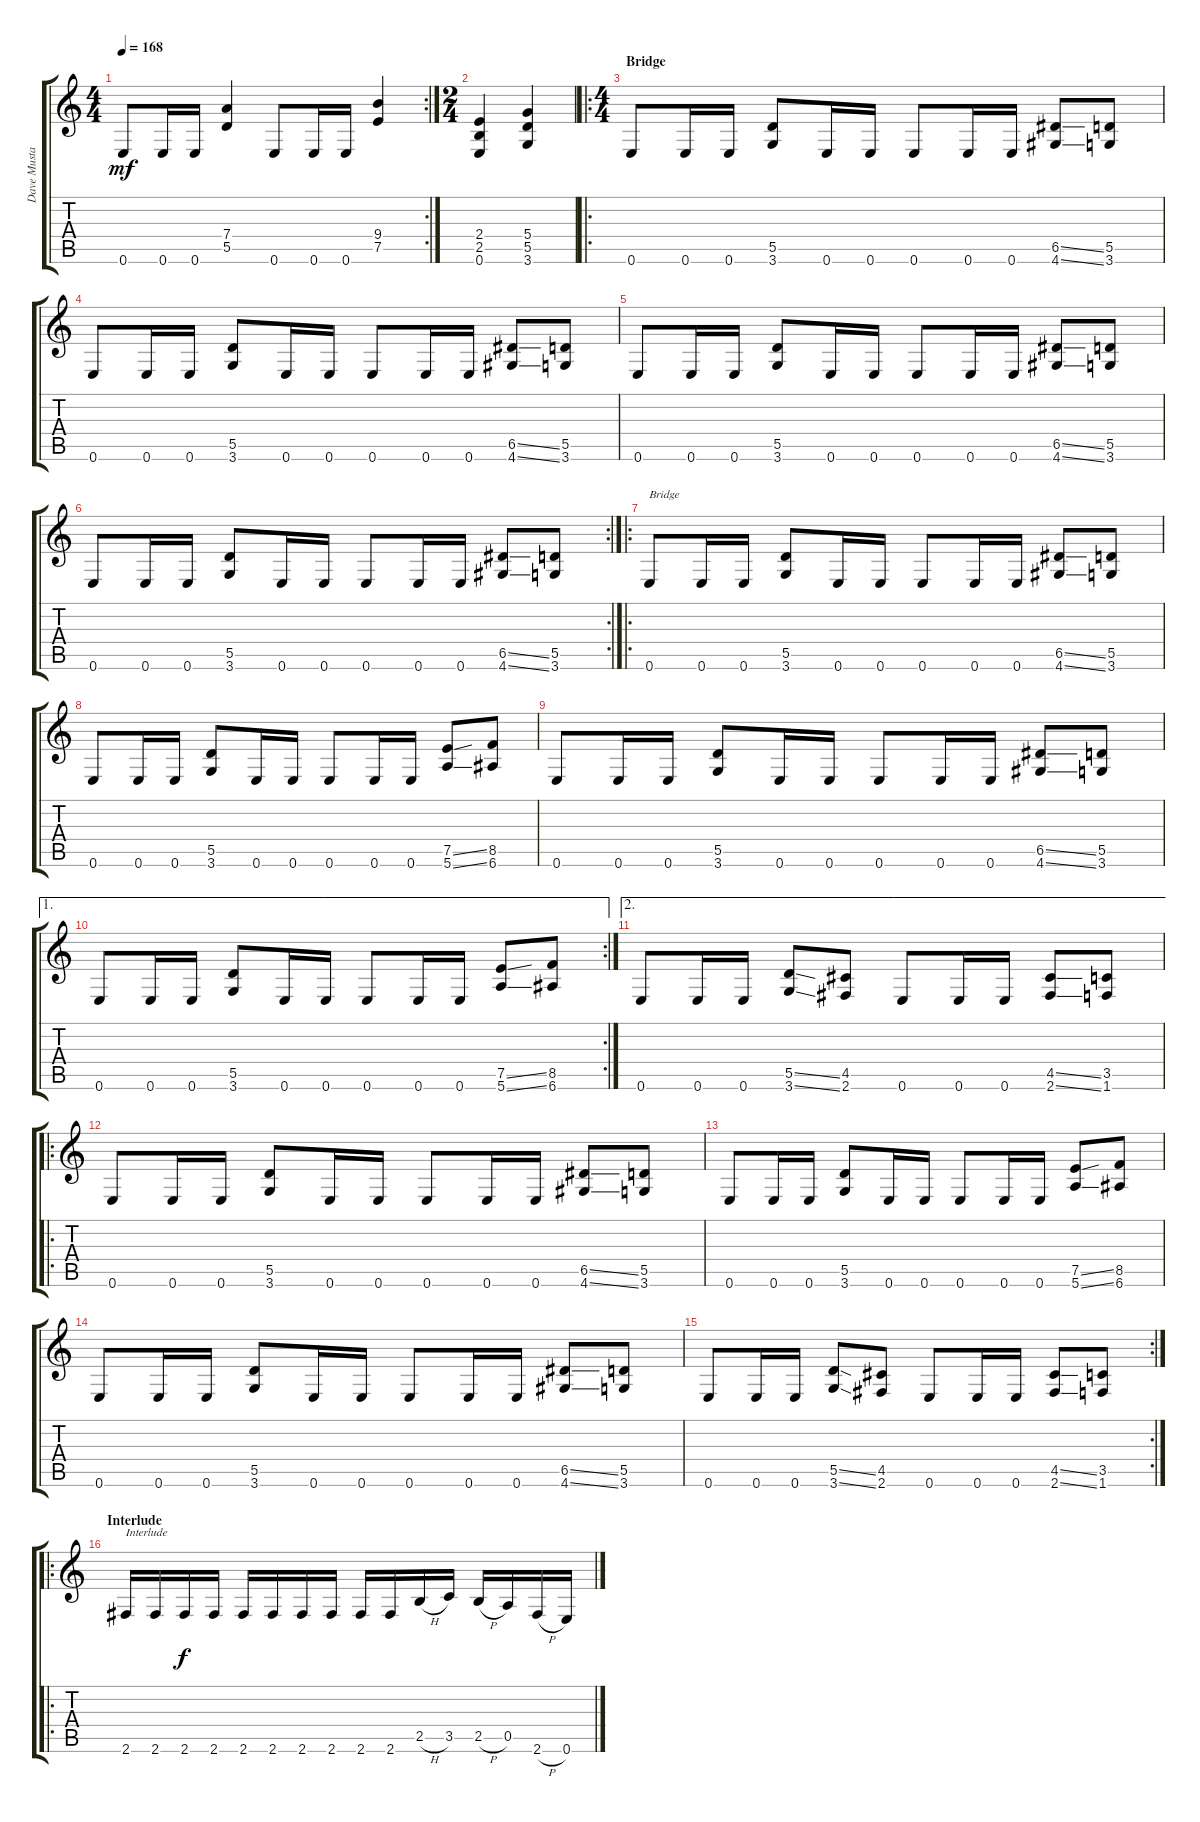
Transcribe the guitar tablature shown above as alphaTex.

\track ("Dave Mustaine" "Dave Musta") {instrument distortionguitar}
\staff {score tabs}
\tuning (E4 B3 G3 D3 A2 E2) {hide}
\rc 2
\ts (4 4)
\tempo 168
\clef g2
\ks c
0.6.8{dy mf} 0.6.16 0.6.16 (7.4 5.5).4 0.6.8 0.6.16 0.6.16 (9.4 7.5).4 |
\ts (2 4)
(2.4 2.5 0.6).4 (5.4 5.5 3.6).4 |
\ro
\ts (4 4)
\section ("" "Bridge")
0.6.8 0.6.16 0.6.16 (5.5 3.6).8 0.6.16 0.6.16 0.6.8 0.6.16 0.6.16 (6.5{ss} 4.6{ss}).8 (5.5 3.6).8 |
0.6.8 0.6.16 0.6.16 (5.5 3.6).8 0.6.16 0.6.16 0.6.8 0.6.16 0.6.16 (6.5{ss} 4.6{ss}).8 (5.5 3.6).8 |
0.6.8 0.6.16 0.6.16 (5.5 3.6).8 0.6.16 0.6.16 0.6.8 0.6.16 0.6.16 (6.5{ss} 4.6{ss}).8 (5.5 3.6).8 |
\rc 2
0.6.8 0.6.16 0.6.16 (5.5 3.6).8 0.6.16 0.6.16 0.6.8 0.6.16 0.6.16 (6.5{ss} 4.6{ss}).8 (5.5 3.6).8 |
\ro
0.6.8{txt "Bridge"} 0.6.16 0.6.16 (5.5 3.6).8 0.6.16 0.6.16 0.6.8 0.6.16 0.6.16 (6.5{ss} 4.6{ss}).8 (5.5 3.6).8 |
0.6.8 0.6.16 0.6.16 (5.5 3.6).8 0.6.16 0.6.16 0.6.8 0.6.16 0.6.16 (7.5{ss} 5.6{ss}).8 (8.5 6.6).8 |
0.6.8 0.6.16 0.6.16 (5.5 3.6).8 0.6.16 0.6.16 0.6.8 0.6.16 0.6.16 (6.5{ss} 4.6{ss}).8 (5.5 3.6).8 |
\ae 1
\rc 2
0.6.8 0.6.16 0.6.16 (5.5 3.6).8 0.6.16 0.6.16 0.6.8 0.6.16 0.6.16 (7.5{ss} 5.6{ss}).8 (8.5 6.6).8 |
\ae 2
0.6.8 0.6.16 0.6.16 (5.5{ss} 3.6{ss}).8 (4.5 2.6).8 0.6.8 0.6.16 0.6.16 (4.5{ss} 2.6{ss}).8 (3.5 1.6).8 |
\ro
0.6.8 0.6.16 0.6.16 (5.5 3.6).8 0.6.16 0.6.16 0.6.8 0.6.16 0.6.16 (6.5{ss} 4.6{ss}).8 (5.5 3.6).8 |
0.6.8 0.6.16 0.6.16 (5.5 3.6).8 0.6.16 0.6.16 0.6.8 0.6.16 0.6.16 (7.5{ss} 5.6{ss}).8 (8.5 6.6).8 |
0.6.8 0.6.16 0.6.16 (5.5 3.6).8 0.6.16 0.6.16 0.6.8 0.6.16 0.6.16 (6.5{ss} 4.6{ss}).8 (5.5 3.6).8 |
\rc 2
0.6.8 0.6.16 0.6.16 (5.5{ss} 3.6{ss}).8 (4.5 2.6).8 0.6.8 0.6.16 0.6.16 (4.5{ss} 2.6{ss}).8 (3.5 1.6).8 |
\ro
\section ("" "Interlude")
2.6.16{txt "Interlude"} 2.6.16 2.6.16{dy f} 2.6.16 2.6.16 2.6.16 2.6.16 2.6.16 2.6.16 2.6.16 2.5{h}.16 3.5.16 2.5{h}.16 0.5.16 2.6{h}.16 0.6.16
